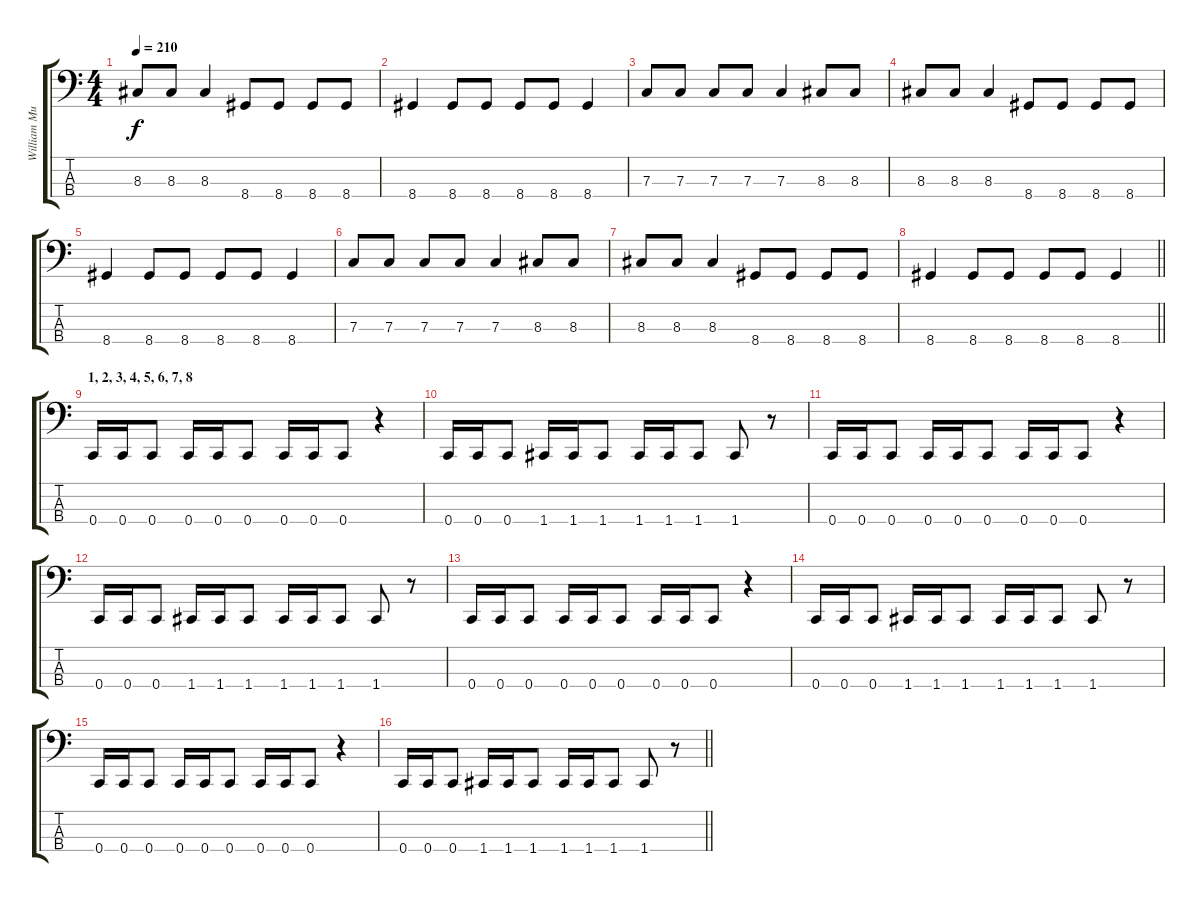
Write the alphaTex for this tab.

\track ("William Murderface (Bass)" "William Mu") {instrument electricbassfinger}
\staff {score tabs}
\tuning (Eb2 Bb1 F1 C1) {hide}
\ts (4 4)
\tempo 210
\clef f4
\ks c
8.3.8{dy f} 8.3.8 8.3.4 8.4.8 8.4.8 8.4.8 8.4.8 |
8.4.4 8.4.8 8.4.8 8.4.8 8.4.8 8.4.4 |
7.3.8 7.3.8 7.3.8 7.3.8 7.3.4 8.3.8 8.3.8 |
8.3.8 8.3.8 8.3.4 8.4.8 8.4.8 8.4.8 8.4.8 |
8.4.4 8.4.8 8.4.8 8.4.8 8.4.8 8.4.4 |
7.3.8 7.3.8 7.3.8 7.3.8 7.3.4 8.3.8 8.3.8 |
8.3.8 8.3.8 8.3.4 8.4.8 8.4.8 8.4.8 8.4.8 |
\barLineRight lightlight
8.4.4 8.4.8 8.4.8 8.4.8 8.4.8 8.4.4 |
\section ("" "1, 2, 3, 4, 5, 6, 7, 8")
0.4.16 0.4.16 0.4.8 0.4.16 0.4.16 0.4.8 0.4.16 0.4.16 0.4.8 r.4 |
0.4.16 0.4.16 0.4.8 1.4.16 1.4.16 1.4.8 1.4.16 1.4.16 1.4.8 1.4.8 r.8 |
0.4.16 0.4.16 0.4.8 0.4.16 0.4.16 0.4.8 0.4.16 0.4.16 0.4.8 r.4 |
0.4.16 0.4.16 0.4.8 1.4.16 1.4.16 1.4.8 1.4.16 1.4.16 1.4.8 1.4.8 r.8 |
0.4.16 0.4.16 0.4.8 0.4.16 0.4.16 0.4.8 0.4.16 0.4.16 0.4.8 r.4 |
0.4.16 0.4.16 0.4.8 1.4.16 1.4.16 1.4.8 1.4.16 1.4.16 1.4.8 1.4.8 r.8 |
0.4.16 0.4.16 0.4.8 0.4.16 0.4.16 0.4.8 0.4.16 0.4.16 0.4.8 r.4 |
\barLineRight lightlight
0.4.16 0.4.16 0.4.8 1.4.16 1.4.16 1.4.8 1.4.16 1.4.16 1.4.8 1.4.8 r.8
